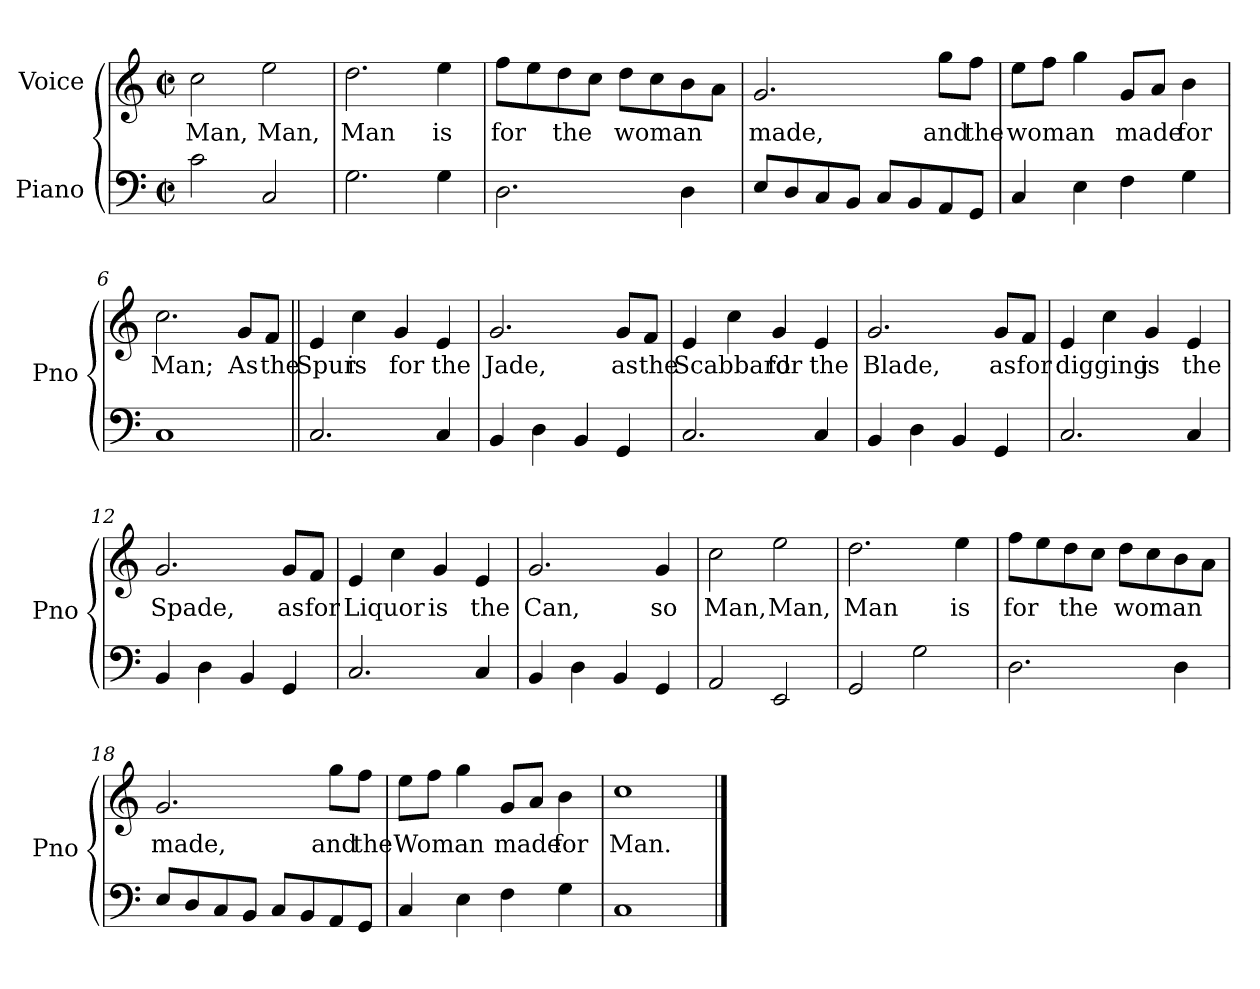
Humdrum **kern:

**kern	**kern	**text
*part2	*part1	*part1
*staff2	*staff1	*staff1
*I"Piano	*I"Voice	*
*I'Pno	*	*
*clefF4	*clefG2	*
*k[]	*k[]	*
*M2/2	*M2/2	*
*met(c|)	*met(c|)	*
=1	=1	=1
!	!	!LO:LY:b
2c\	2cc\	Man,
!	!	!LO:LY:b
2C/	2ee\	Man,
=2	=2	=2
!	!	!LO:LY:b
2.G\	2.dd\	Man
!	!	!LO:LY:b
4G\	4ee\	is
=3	=3	=3
!	!	!LO:LY:b
2.D\	8ff\L	for
.	8ee\	.
!	!	!LO:LY:b
.	8dd\	the
.	8cc\J	.
!	!	!LO:LY:b
.	8dd\L	woman
.	8cc\	.
4D\	8b\	.
.	8a\J	.
=4	=4	=4
!	!	!LO:LY:b
8E/L	2.g/	made,
8D/	.	.
8C/	.	.
8BB/J	.	.
8C/L	.	.
8BB/	.	.
!	!	!LO:LY:b
8AA/	8gg\L	and
!	!	!LO:LY:b
8GG/J	8ff\J	the
=5	=5	=5
!	!	!LO:LY:b
4C/	8ee\L	woman
.	8ff\J	.
4E\	4gg\	.
!	!	!LO:LY:b
4F\	8g/L	made
.	8a/J	.
!	!	!LO:LY:b
4G\	4b\	for
!!LO:LB:g=z
=6	=6	=6
!	!	!LO:LY:b
1C	2.cc\	Man;
!	!	!LO:LY:b
.	8g/L	As
!	!	!LO:LY:b
.	8f/J	the
=7||	=7||	=7||
!	!	!LO:LY:b
2.C/	4e/	Spur
!	!	!LO:LY:b
.	4cc\	is
!	!	!LO:LY:b
.	4g/	for
!	!	!LO:LY:b
4C/	4e/	the
=8	=8	=8
!	!	!LO:LY:b
4BB/	2.g/	Jade,
4D\	.	.
4BB/	.	.
!	!	!LO:LY:b
4GG/	8g/L	as
!	!	!LO:LY:b
.	8f/J	the
=9	=9	=9
!	!	!LO:LY:b
2.C/	4e/	Scabbard
.	4cc\	.
!	!	!LO:LY:b
.	4g/	for
!	!	!LO:LY:b
4C/	4e/	the
=10	=10	=10
!	!	!LO:LY:b
4BB/	2.g/	Blade,
4D\	.	.
4BB/	.	.
!	!	!LO:LY:b
4GG/	8g/L	as
!	!	!LO:LY:b
.	8f/J	for
!!LO:LB:g=z
=11	=11	=11
!	!	!LO:LY:b
2.C/	4e/	digging
.	4cc\	.
!	!	!LO:LY:b
.	4g/	is
!	!	!LO:LY:b
4C/	4e/	the
=12	=12	=12
!	!	!LO:LY:b
4BB/	2.g/	Spade,
4D\	.	.
4BB/	.	.
!	!	!LO:LY:b
4GG/	8g/L	as
!	!	!LO:LY:b
.	8f/J	for
=13	=13	=13
!	!	!LO:LY:b
2.C/	4e/	Liquor
.	4cc\	.
!	!	!LO:LY:b
.	4g/	is
!	!	!LO:LY:b
4C/	4e/	the
=14	=14	=14
!	!	!LO:LY:b
4BB/	2.g/	Can,
4D\	.	.
4BB/	.	.
!	!	!LO:LY:b
4GG/	4g/	so
=15	=15	=15
!	!	!LO:LY:b
2AA/	2cc\	Man,
!	!	!LO:LY:b
2EE/	2ee\	Man,
=16	=16	=16
!	!	!LO:LY:b
2GG/	2.dd\	Man
2G\	.	.
!	!	!LO:LY:b
.	4ee\	is
!!LO:LB:g=z
=17	=17	=17
!	!	!LO:LY:b
2.D\	8ff\L	for
.	8ee\	.
!	!	!LO:LY:b
.	8dd\	the
.	8cc\J	.
!	!	!LO:LY:b
.	8dd\L	woman
.	8cc\	.
4D\	8b\	.
.	8a\J	.
=18	=18	=18
!	!	!LO:LY:b
8E/L	2.g/	made,
8D/	.	.
8C/	.	.
8BB/J	.	.
8C/L	.	.
8BB/	.	.
!	!	!LO:LY:b
8AA/	8gg\L	and
!	!	!LO:LY:b
8GG/J	8ff\J	the
=19	=19	=19
!	!	!LO:LY:b
4C/	8ee\L	Woman
.	8ff\J	.
4E\	4gg\	.
!	!	!LO:LY:b
4F\	8g/L	made
.	8a/J	.
!	!	!LO:LY:b
4G\	4b\	for
=20	=20	=20
!	!	!LO:LY:b
1C	1cc	Man.
==	==	==
*-	*-	*-
